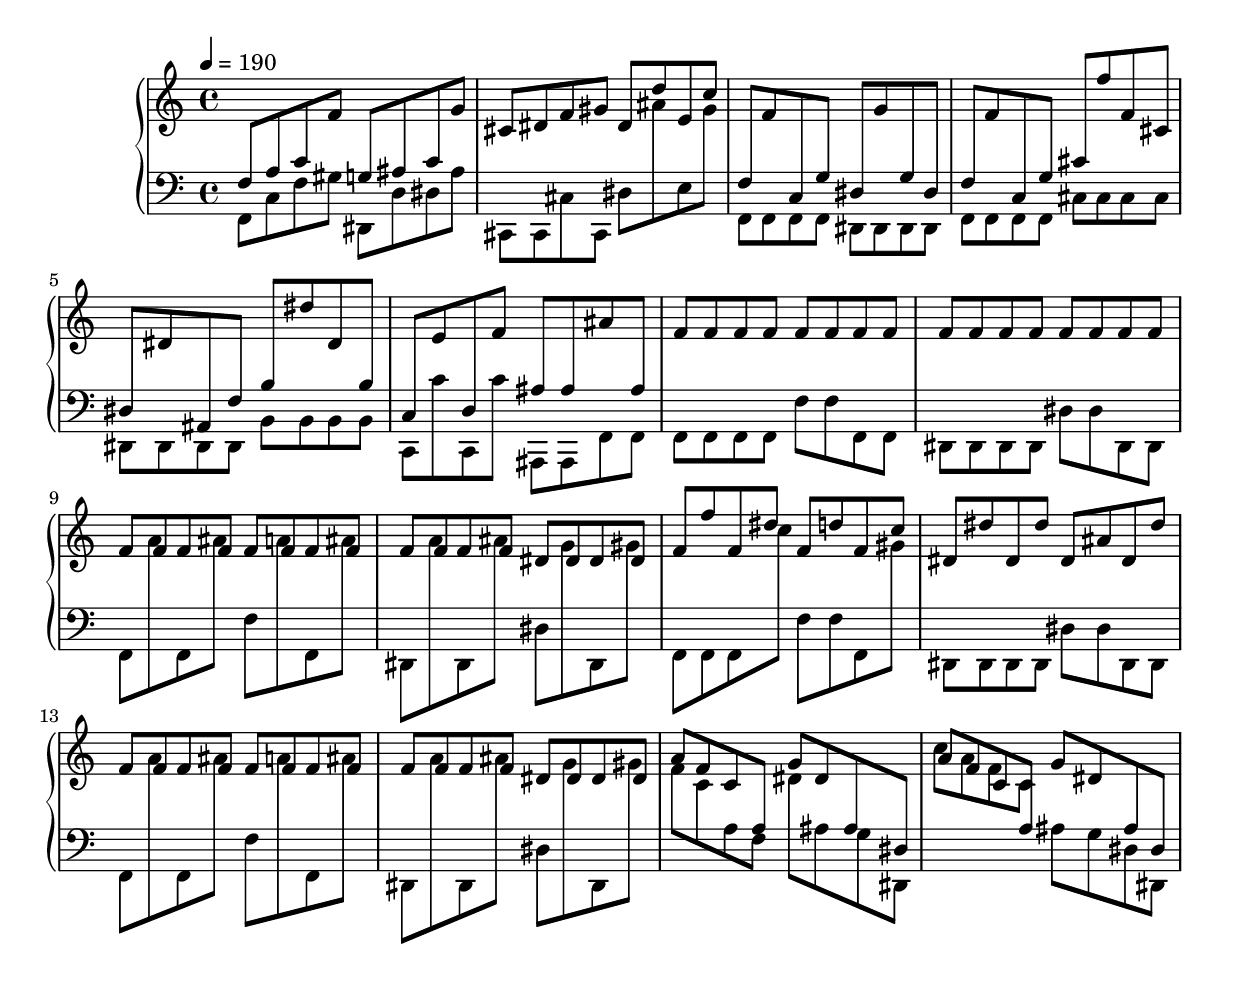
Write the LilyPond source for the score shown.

\version "2.16.0"

\header { 
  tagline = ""  % removed 
}

\language english

\score
{
	\new PianoStaff
	<<
		\new Staff = "up"
		{
			<<
				\new Voice = "voice1"
				{
					\voiceOne
					\tempo 4 = 190
					\set midiInstrument = #"acoustic guitar (steel)"
					\autochange
					{
						f8 a c' f' g as c' g' cs' ds' f' gs' ds' d'' e' c'' f f' c g ds g' g ds f f' c g cs' f'' f' cs' ds ds' as, f b ds'' ds' b c e' d f' as as as' as f' f' f' f' f' f' f' f' f' f' f' f' f' f' f' f' f' f' f' f' f' f' f' f' f' f' f' f' ds' ds' ds' ds' f' f'' f' ds'' f' d'' f' c'' ds' ds'' ds' ds'' ds' as' ds' ds'' f' f' f' f' f' f' f' f' f' f' f' f' ds' ds' ds' ds' a' f' c' a g' ds' as ds a' f' c' a g' ds' as ds 
					}
				}

				\new Voice = "voice2"
				{
					\voiceTwo
					\set midiInstrument = #"electric guitar (jazz)"
					\autochange
					{

						f,8 c f gs ds, d ds as cs, cs, cs cs, ds as' e gs' f, f, f, f, ds, ds, ds, ds, f, f, f, f, cs cs cs cs ds, ds, ds, ds, b, b, b, b, c, c' c, c' as,, as,, f, f, f, f, f, f, f f f, f, ds, ds, ds, ds, ds ds ds, ds, f, a' f, as' f a' f, as' ds, a' ds, as' ds g' ds, gs' f, f, f, c'' f f f, gs' ds, ds, ds, ds, ds ds ds, ds, f, a' f, as' f a' f, as' ds, a' ds, as' ds g' ds, gs' f' c' a f ds' as g ds, c'' a' f' c' as g ds ds, 
					}
				}
			>>
		}

		\new Staff = "down"
		{
			\clef bass
		}
	>>

	\layout { }
	\midi
	{
		\context
		{
			\Staff
			\remove "Staff_performer"
		}
		\context
		{
			\Voice
			\consists "Staff_performer"
		}
	}
}
